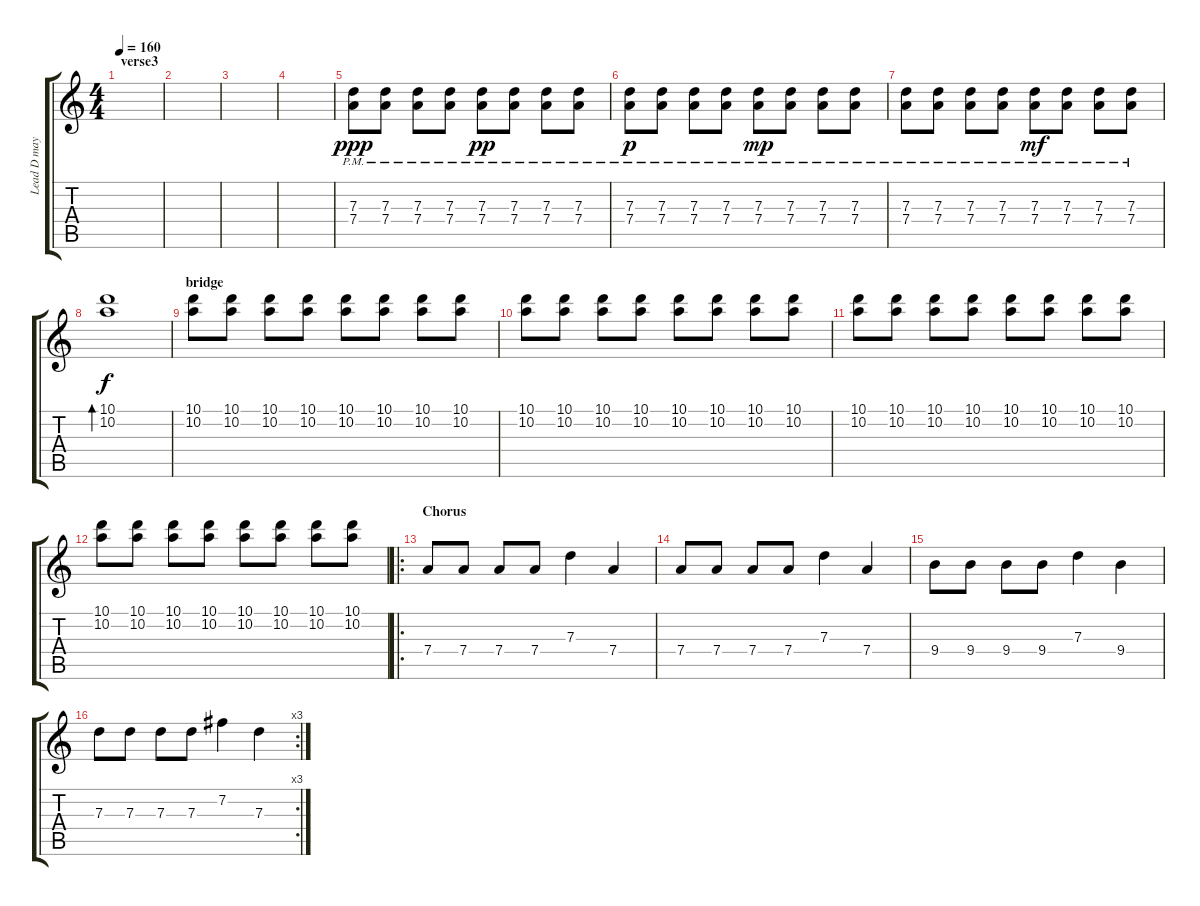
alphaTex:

\track ("Lead D mayor" "Lead D may") {instrument distortionguitar}
\staff {score tabs}
\tuning (E4 B3 G3 D3 A2 E2) {hide}
\ts (4 4)
\section ("" "verse3")
\tempo 160
\clef g2
\ks c
|
|
|
|
(7.3{pm} 7.4{pm}).8{dy ppp} (7.3{pm} 7.4{pm}).8 (7.3{pm} 7.4{pm}).8 (7.3{pm} 7.4{pm}).8 (7.3{pm} 7.4{pm}).8{dy pp} (7.3{pm} 7.4{pm}).8 (7.3{pm} 7.4{pm}).8 (7.3{pm} 7.4{pm}).8 |
(7.3{pm} 7.4{pm}).8{dy p} (7.3{pm} 7.4{pm}).8 (7.3{pm} 7.4{pm}).8 (7.3{pm} 7.4{pm}).8 (7.3{pm} 7.4{pm}).8{dy mp} (7.3{pm} 7.4{pm}).8 (7.3{pm} 7.4{pm}).8 (7.3{pm} 7.4{pm}).8 |
(7.3{pm} 7.4{pm}).8 (7.3{pm} 7.4{pm}).8 (7.3{pm} 7.4{pm}).8 (7.3{pm} 7.4{pm}).8 (7.3{pm} 7.4{pm}).8{dy mf} (7.3{pm} 7.4{pm}).8 (7.3{pm} 7.4{pm}).8 (7.3{pm} 7.4{pm}).8 |
(10.1 10.2).1{bd 480 dy f volume 9 instrument distortionguitar} |
\section ("" "bridge")
(10.1 10.2).8 (10.1 10.2).8 (10.1 10.2).8 (10.1 10.2).8 (10.1 10.2).8 (10.1 10.2).8 (10.1 10.2).8 (10.1 10.2).8 |
(10.1 10.2).8 (10.1 10.2).8 (10.1 10.2).8 (10.1 10.2).8 (10.1 10.2).8 (10.1 10.2).8 (10.1 10.2).8 (10.1 10.2).8 |
(10.1 10.2).8 (10.1 10.2).8 (10.1 10.2).8 (10.1 10.2).8 (10.1 10.2).8 (10.1 10.2).8 (10.1 10.2).8 (10.1 10.2).8 |
(10.1 10.2).8 (10.1 10.2).8 (10.1 10.2).8 (10.1 10.2).8 (10.1 10.2).8 (10.1 10.2).8 (10.1 10.2).8 (10.1 10.2).8 |
\ro
\section ("" "Chorus")
7.4.8{volume 16} 7.4.8 7.4.8 7.4.8 7.3.4 7.4.4 |
7.4.8 7.4.8 7.4.8 7.4.8 7.3.4 7.4.4 |
9.4.8 9.4.8 9.4.8 9.4.8 7.3.4 9.4.4 |
\rc 3
7.3.8 7.3.8 7.3.8 7.3.8 7.2.4 7.3.4
